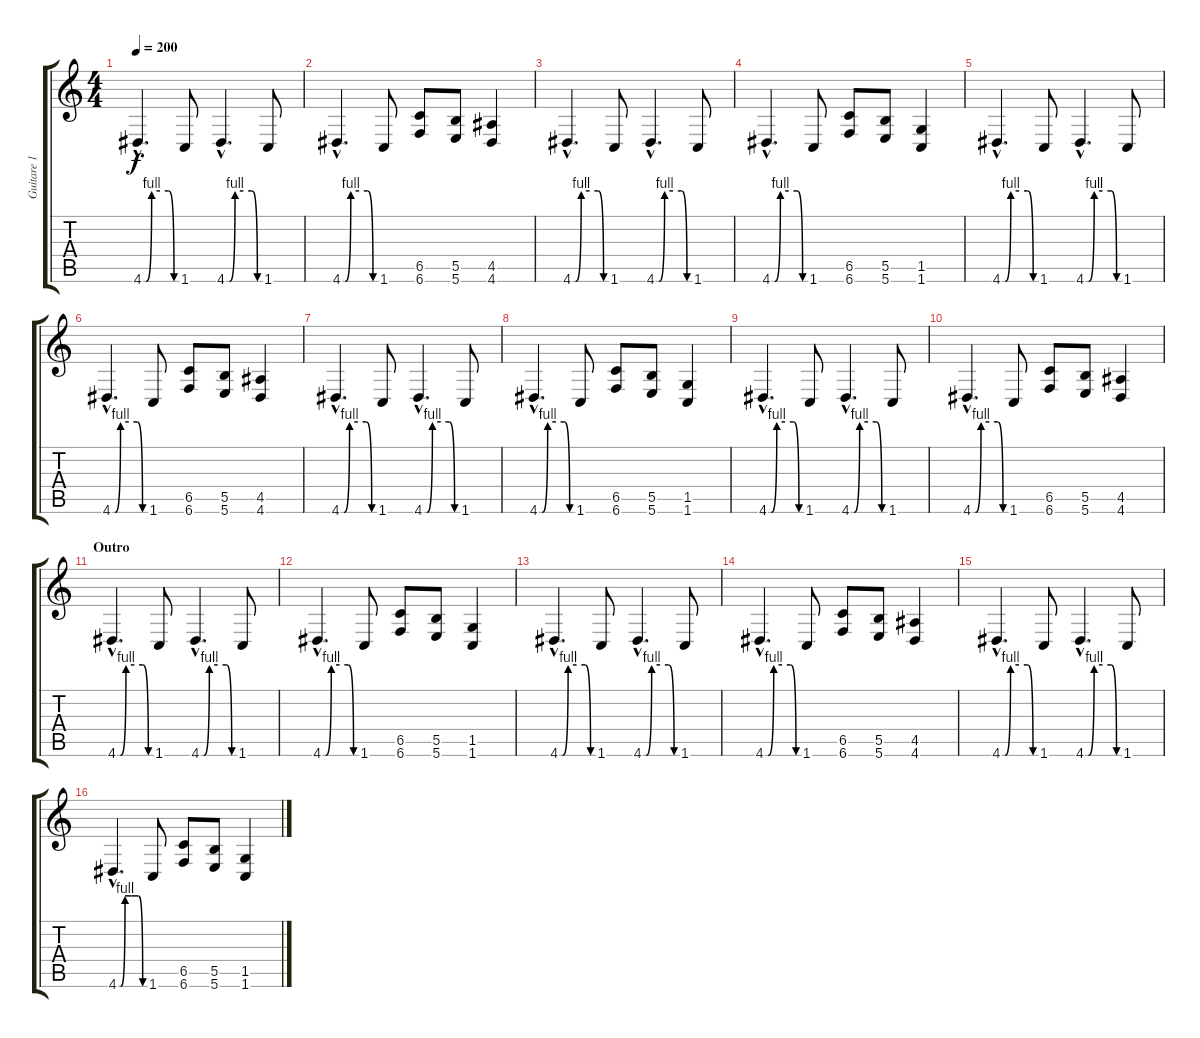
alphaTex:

\track ("Guitare 1" "Guitare 1") {instrument distortionguitar}
\staff {score tabs}
\tuning (Db4 Ab3 E3 B2 Gb2 B1) {hide}
\ts (4 4)
\tempo 200
\clef g2
\ks c
4.6{be (custom 0 0 5 0 15 4 30 4 45 4 55 0 60 0) hac}.4{d dy f} 1.6.8 4.6{be (custom 0 0 5 0 15 4 30 4 45 4 55 0 60 0) hac}.4{d} 1.6.8 |
4.6{be (custom 0 0 5 0 15 4 30 4 45 4 55 0 60 0) hac}.4{d} 1.6.8 (6.5 6.6).8 (5.5 5.6).8 (4.5 4.6).4 |
4.6{be (custom 0 0 5 0 15 4 30 4 45 4 55 0 60 0) hac}.4{d} 1.6.8 4.6{be (custom 0 0 5 0 15 4 30 4 45 4 55 0 60 0) hac}.4{d} 1.6.8 |
4.6{be (custom 0 0 5 0 15 4 30 4 45 4 55 0 60 0) hac}.4{d} 1.6.8 (6.5 6.6).8 (5.5 5.6).8 (1.5 1.6).4 |
4.6{be (custom 0 0 5 0 15 4 30 4 45 4 55 0 60 0) hac}.4{d} 1.6.8 4.6{be (custom 0 0 5 0 15 4 30 4 45 4 55 0 60 0) hac}.4{d} 1.6.8 |
4.6{be (custom 0 0 5 0 15 4 30 4 45 4 55 0 60 0) hac}.4{d} 1.6.8 (6.5 6.6).8 (5.5 5.6).8 (4.5 4.6).4 |
4.6{be (custom 0 0 5 0 15 4 30 4 45 4 55 0 60 0) hac}.4{d} 1.6.8 4.6{be (custom 0 0 5 0 15 4 30 4 45 4 55 0 60 0) hac}.4{d} 1.6.8 |
4.6{be (custom 0 0 5 0 15 4 30 4 45 4 55 0 60 0) hac}.4{d} 1.6.8 (6.5 6.6).8 (5.5 5.6).8 (1.5 1.6).4 |
4.6{be (custom 0 0 5 0 15 4 30 4 45 4 55 0 60 0) hac}.4{d} 1.6.8 4.6{be (custom 0 0 5 0 15 4 30 4 45 4 55 0 60 0) hac}.4{d} 1.6.8 |
4.6{be (custom 0 0 5 0 15 4 30 4 45 4 55 0 60 0) hac}.4{d} 1.6.8 (6.5 6.6).8 (5.5 5.6).8 (4.5 4.6).4 |
\section ("" "Outro")
4.6{be (custom 0 0 5 0 15 4 30 4 45 4 55 0 60 0) hac}.4{d} 1.6.8 4.6{be (custom 0 0 5 0 15 4 30 4 45 4 55 0 60 0) hac}.4{d} 1.6.8 |
4.6{be (custom 0 0 5 0 15 4 30 4 45 4 55 0 60 0) hac}.4{d} 1.6.8 (6.5 6.6).8 (5.5 5.6).8 (1.5 1.6).4 |
4.6{be (custom 0 0 5 0 15 4 30 4 45 4 55 0 60 0) hac}.4{d} 1.6.8 4.6{be (custom 0 0 5 0 15 4 30 4 45 4 55 0 60 0) hac}.4{d} 1.6.8 |
4.6{be (custom 0 0 5 0 15 4 30 4 45 4 55 0 60 0) hac}.4{d} 1.6.8 (6.5 6.6).8 (5.5 5.6).8 (4.5 4.6).4 |
4.6{be (custom 0 0 5 0 15 4 30 4 45 4 55 0 60 0) hac}.4{d} 1.6.8 4.6{be (custom 0 0 5 0 15 4 30 4 45 4 55 0 60 0) hac}.4{d} 1.6.8 |
4.6{be (custom 0 0 5 0 15 4 30 4 45 4 55 0 60 0) hac}.4{d} 1.6.8 (6.5 6.6).8 (5.5 5.6).8 (1.5 1.6).4
